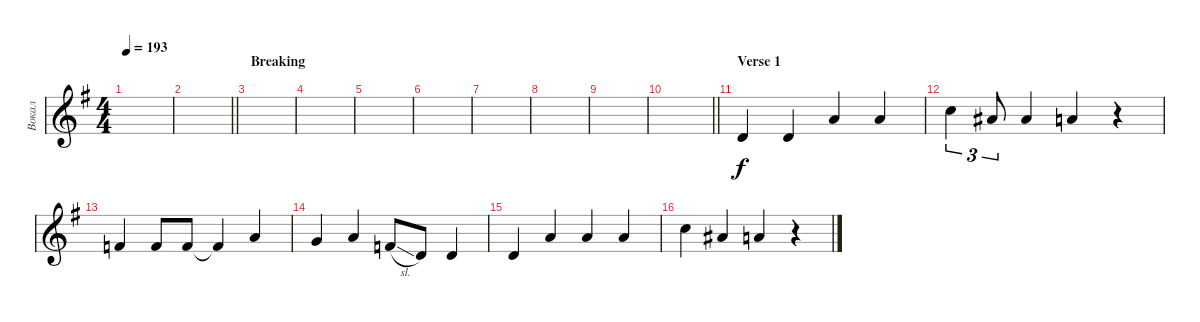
\track ("Вокал" "Вокал") {instrument trumpet}
\staff {score}
\tuning (E4 B3 G3 D3 A2 E2) {hide}
\ts (4 4)
\tempo 193
\clef g2
\ks eminor
|
\barLineRight lightlight
|
\section ("" "Breaking")
|
|
|
|
|
|
|
\barLineRight lightlight
|
\section ("" "Verse 1")
3.2.4 3.2.4 5.1.4 5.1.4 |
8.1.4{tu (3 2)} 6.1.8{tu (3 2)} 6.1.4 5.1.4 r.4 |
1.1.4 1.1.8 1.1.8 1.1{t}.4 5.1.4 |
3.1.4 5.1.4 6.2{sl}.8 3.2.8 3.2.4 |
3.2.4 5.1.4 5.1.4 5.1.4 |
8.1.4 6.1.4 5.1.4 r.4
